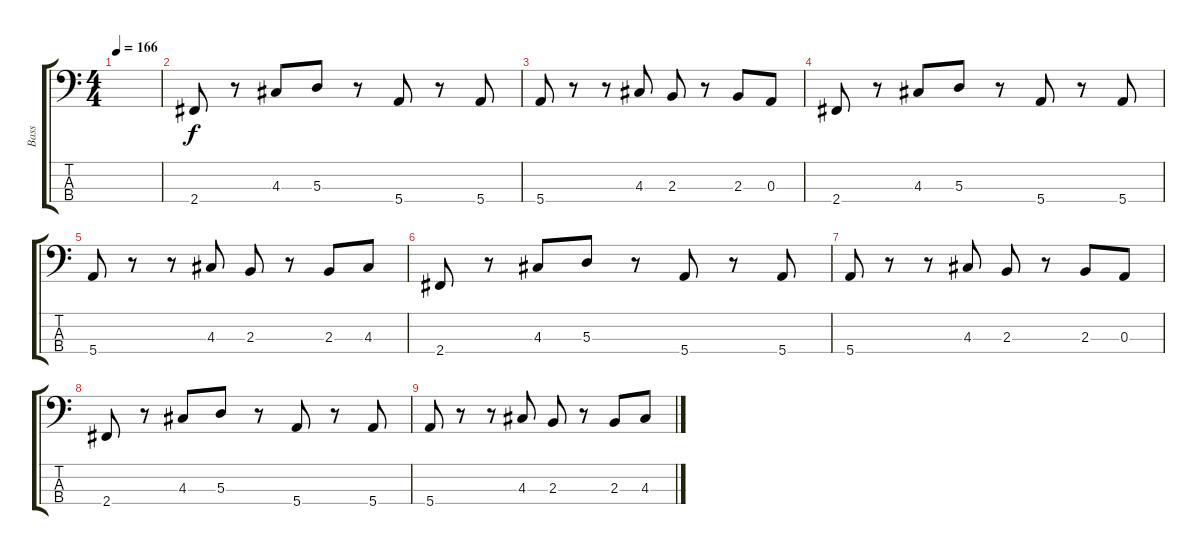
\track ("Bass" "Bass") {instrument electricbasspick}
\staff {score tabs}
\tuning (G2 D2 A1 E1) {hide}
\ts (4 4)
\tempo 166
\clef f4
\ks c
|
2.4.8 r.8 4.3.8 5.3.8 r.8 5.4.8 r.8 5.4.8 |
5.4.8 r.8 r.8 4.3.8 2.3.8 r.8 2.3.8 0.3.8 |
2.4.8 r.8 4.3.8 5.3.8 r.8 5.4.8 r.8 5.4.8 |
5.4.8 r.8 r.8 4.3.8 2.3.8 r.8 2.3.8 4.3.8 |
2.4.8 r.8 4.3.8 5.3.8 r.8 5.4.8 r.8 5.4.8 |
5.4.8 r.8 r.8 4.3.8 2.3.8 r.8 2.3.8 0.3.8 |
2.4.8 r.8 4.3.8 5.3.8 r.8 5.4.8 r.8 5.4.8 |
5.4.8 r.8 r.8 4.3.8 2.3.8 r.8 2.3.8 4.3.8
